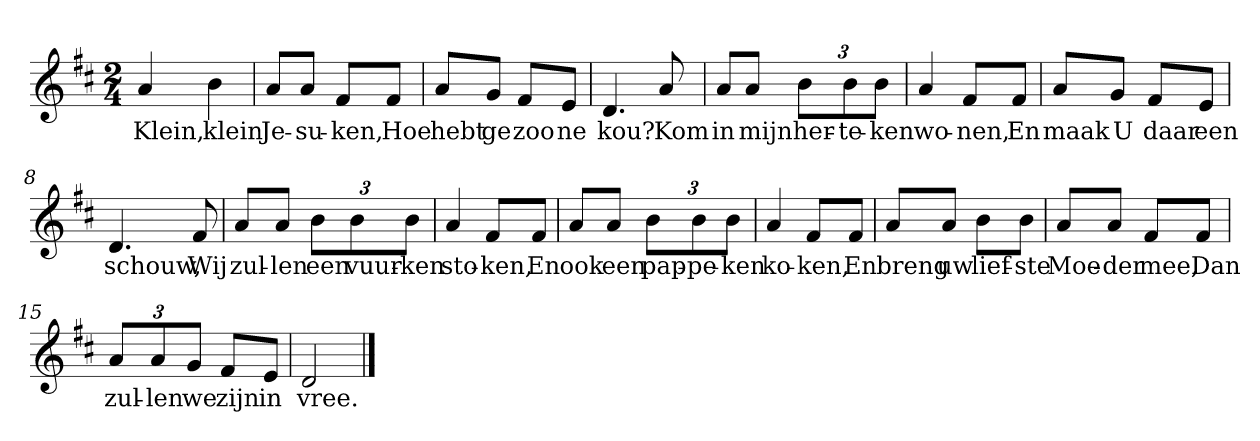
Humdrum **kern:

**kern	**text
*part1	*part1
*staff1	*staff1
*clefG2	*
*k[f#c#]	*
*D:	*
*M2/4	*
*MM120	*
=1	=1
4a	Klein,
4b	klein
=2	=2
8a/L	Je-
8a/J	-su-
8f#/L	-ken,
8f#/J	Hoe
=3	=3
8a/L	hebt
8g/J	ge
8f#/L	zoo
8e/J	ne
=4	=4
4.d	kou?
8a	Kom
=5	=5
8a/L	in
8a/J	mijn
12b\L	her-
12b\	-te-
12b\J	-ken
=6	=6
4a	wo-
8f#/L	-nen,
8f#/J	En
=7	=7
8a/L	maak
8g/J	U
8f#/L	daar
8e/J	een
=8	=8
4.d	schouw,
8f#	Wij
=9	=9
8a/L	zul-
8a/J	-len
12b\L	een
12b\	vuur-
12b\J	-ken
=10	=10
4a	sto-
8f#/L	-ken,
8f#/J	En
=11	=11
8a/L	ook
8a/J	een
12b\L	pap-
12b\	-pe-
12b\J	-ken
=12	=12
4a	ko-
8f#/L	-ken,
8f#/J	En
=13	=13
8a/L	breng
8a/J	uw
8b\L	lief-
8b\J	-ste
=14	=14
8a/L	Moe-
8a/J	-der
8f#/L	mee,
8f#/J	Dan
=15	=15
12a/L	zul-
12a/	-len
12g/J	we
8f#/L	zijn
8e/J	in
=16	=16
2d	vree.
==	==
*-	*-
